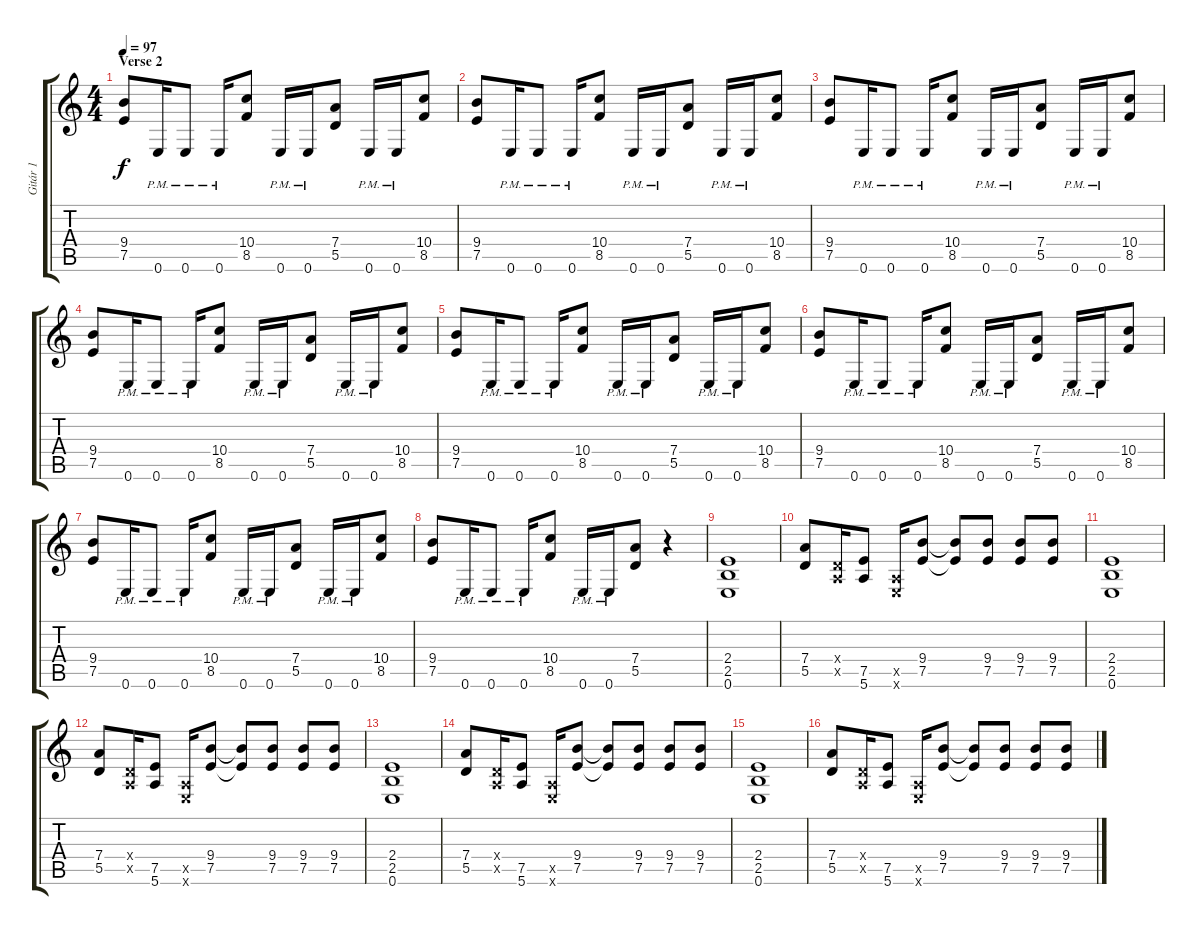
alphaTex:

\track ("Gitár 1" "Gitár 1") {instrument distortionguitar}
\staff {score tabs}
\tuning (E4 B3 G3 D3 A2 E2) {hide}
\ts (4 4)
\section ("" "Verse 2")
\tempo 97
\clef g2
\ks c
(9.4 7.5).8{dy f} 0.6{pm}.16 0.6{pm}.8 0.6{pm}.16 (10.4 8.5).8 0.6{pm}.16 0.6{pm}.16 (7.4 5.5).8 0.6{pm}.16 0.6{pm}.16 (10.4 8.5).8 |
(9.4 7.5).8 0.6{pm}.16 0.6{pm}.8 0.6{pm}.16 (10.4 8.5).8 0.6{pm}.16 0.6{pm}.16 (7.4 5.5).8 0.6{pm}.16 0.6{pm}.16 (10.4 8.5).8 |
(9.4 7.5).8 0.6{pm}.16 0.6{pm}.8 0.6{pm}.16 (10.4 8.5).8 0.6{pm}.16 0.6{pm}.16 (7.4 5.5).8 0.6{pm}.16 0.6{pm}.16 (10.4 8.5).8 |
(9.4 7.5).8 0.6{pm}.16 0.6{pm}.8 0.6{pm}.16 (10.4 8.5).8 0.6{pm}.16 0.6{pm}.16 (7.4 5.5).8 0.6{pm}.16 0.6{pm}.16 (10.4 8.5).8 |
(9.4 7.5).8 0.6{pm}.16 0.6{pm}.8 0.6{pm}.16 (10.4 8.5).8 0.6{pm}.16 0.6{pm}.16 (7.4 5.5).8 0.6{pm}.16 0.6{pm}.16 (10.4 8.5).8 |
(9.4 7.5).8 0.6{pm}.16 0.6{pm}.8 0.6{pm}.16 (10.4 8.5).8 0.6{pm}.16 0.6{pm}.16 (7.4 5.5).8 0.6{pm}.16 0.6{pm}.16 (10.4 8.5).8 |
(9.4 7.5).8 0.6{pm}.16 0.6{pm}.8 0.6{pm}.16 (10.4 8.5).8 0.6{pm}.16 0.6{pm}.16 (7.4 5.5).8 0.6{pm}.16 0.6{pm}.16 (10.4 8.5).8 |
(9.4 7.5).8 0.6{pm}.16 0.6{pm}.8 0.6{pm}.16 (10.4 8.5).8 0.6{pm}.16 0.6{pm}.16 (7.4 5.5).8 r.4 |
(2.4 2.5 0.6).1 |
(7.4 5.5).8 (0.4{x} 0.5{x}).16 (7.5 5.6).8 (0.5{x} 0.6{x}).16 (9.4 7.5).8 (9.4{t} 7.5{t}).8 (9.4 7.5).8 (9.4 7.5).8 (9.4 7.5).8 |
(2.4 2.5 0.6).1 |
(7.4 5.5).8 (0.4{x} 0.5{x}).16 (7.5 5.6).8 (0.5{x} 0.6{x}).16 (9.4 7.5).8 (9.4{t} 7.5{t}).8 (9.4 7.5).8 (9.4 7.5).8 (9.4 7.5).8 |
(2.4 2.5 0.6).1 |
(7.4 5.5).8 (0.4{x} 0.5{x}).16 (7.5 5.6).8 (0.5{x} 0.6{x}).16 (9.4 7.5).8 (9.4{t} 7.5{t}).8 (9.4 7.5).8 (9.4 7.5).8 (9.4 7.5).8 |
(2.4 2.5 0.6).1 |
(7.4 5.5).8 (0.4{x} 0.5{x}).16 (7.5 5.6).8 (0.5{x} 0.6{x}).16 (9.4 7.5).8 (9.4{t} 7.5{t}).8 (9.4 7.5).8 (9.4 7.5).8 (9.4 7.5).8
